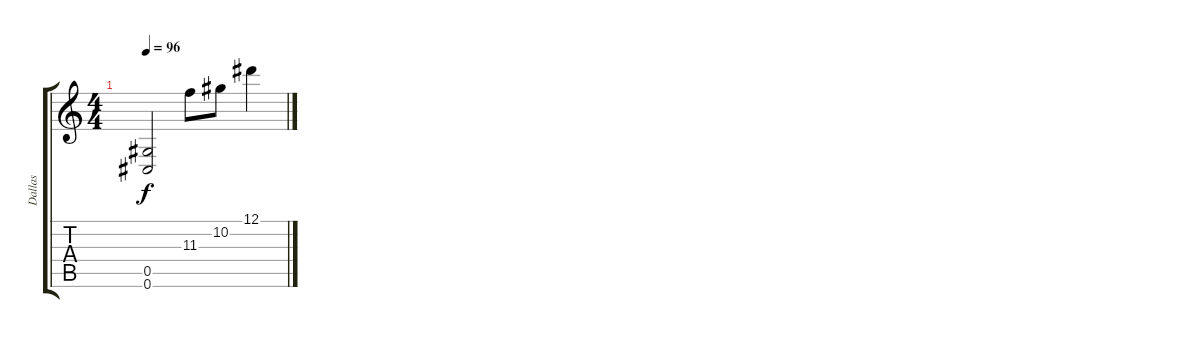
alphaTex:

\track ("Dallas" "Dallas") {instrument distortionguitar}
\staff {score tabs}
\tuning (Eb4 Bb3 Gb3 Db3 Ab2 Db2) {hide}
\ts (4 4)
\tempo 96
\clef g2
\ks c
(0.5{t} 0.6{t}).2{dy f} 11.3.8 10.2.8 12.1.4
